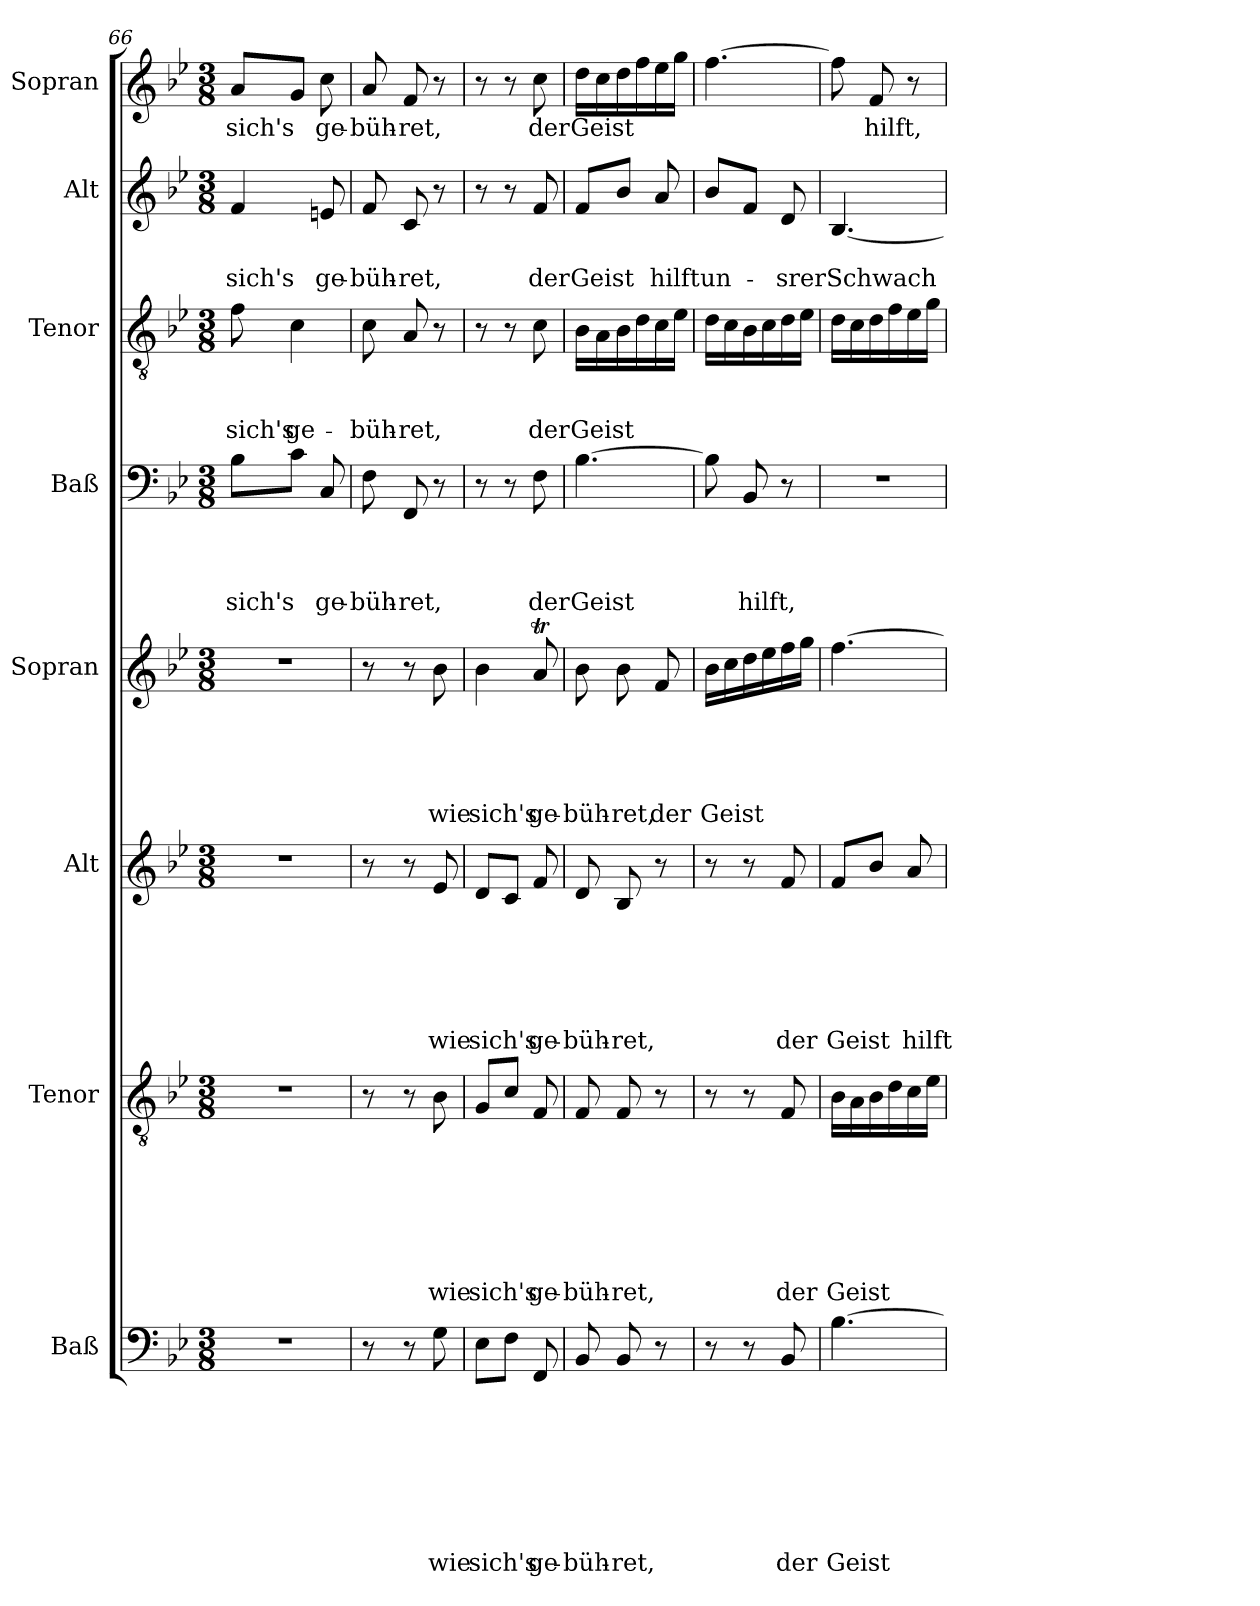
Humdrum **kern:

**kern	**text	**text	**text	**text	**text	**text	**text	**text	**kern	**text	**text	**text	**text	**text	**text	**text	**kern	**text	**text	**text	**text	**text	**text	**kern	**text	**text	**text	**text	**text	**kern	**text	**text	**text	**text	**kern	**text	**text	**text	**kern	**text	**text	**kern	**text
*part8	*part8	*part8	*part8	*part8	*part8	*part8	*part8	*part8	*part7	*part7	*part7	*part7	*part7	*part7	*part7	*part7	*part6	*part6	*part6	*part6	*part6	*part6	*part6	*part5	*part5	*part5	*part5	*part5	*part5	*part4	*part4	*part4	*part4	*part4	*part3	*part3	*part3	*part3	*part2	*part2	*part2	*part1	*part1
*staff8	*staff8	*staff8	*staff8	*staff8	*staff8	*staff8	*staff8	*staff8	*staff7	*staff7	*staff7	*staff7	*staff7	*staff7	*staff7	*staff7	*staff6	*staff6	*staff6	*staff6	*staff6	*staff6	*staff6	*staff5	*staff5	*staff5	*staff5	*staff5	*staff5	*staff4	*staff4	*staff4	*staff4	*staff4	*staff3	*staff3	*staff3	*staff3	*staff2	*staff2	*staff2	*staff1	*staff1
*I"Baß	*	*	*	*	*	*	*	*	*I"Tenor	*	*	*	*	*	*	*	*I"Alt	*	*	*	*	*	*	*I"Sopran	*	*	*	*	*	*I"Baß	*	*	*	*	*I"Tenor	*	*	*	*I"Alt	*	*	*I"Sopran	*
!!LO:PB:g=z
*clefF4	*	*	*	*	*	*	*	*	*clefGv2	*	*	*	*	*	*	*	*clefG2	*	*	*	*	*	*	*clefG2	*	*	*	*	*	*clefF4	*	*	*	*	*clefGv2	*	*	*	*clefG2	*	*	*clefG2	*
*k[b-e-]	*	*	*	*	*	*	*	*	*k[b-e-]	*	*	*	*	*	*	*	*k[b-e-]	*	*	*	*	*	*	*k[b-e-]	*	*	*	*	*	*k[b-e-]	*	*	*	*	*k[b-e-]	*	*	*	*k[b-e-]	*	*	*k[b-e-]	*
*B-:	*	*	*	*	*	*	*	*	*B-:	*	*	*	*	*	*	*	*B-:	*	*	*	*	*	*	*B-:	*	*	*	*	*	*B-:	*	*	*	*	*B-:	*	*	*	*B-:	*	*	*B-:	*
*M3/8	*	*	*	*	*	*	*	*	*M3/8	*	*	*	*	*	*	*	*M3/8	*	*	*	*	*	*	*M3/8	*	*	*	*	*	*M3/8	*	*	*	*	*M3/8	*	*	*	*M3/8	*	*	*M3/8	*
=66	=66	=66	=66	=66	=66	=66	=66	=66	=66	=66	=66	=66	=66	=66	=66	=66	=66	=66	=66	=66	=66	=66	=66	=66	=66	=66	=66	=66	=66	=66	=66	=66	=66	=66	=66	=66	=66	=66	=66	=66	=66	=66	=66
4.r	.	.	.	.	.	.	.	.	4.r	.	.	.	.	.	.	.	4.r	.	.	.	.	.	.	4.r	.	.	.	.	.	8B-!\L	.	.	.	sich's	8f!\	.	.	sich's	4f!/	.	sich's	8a!/L	sich's
.	.	.	.	.	.	.	.	.	.	.	.	.	.	.	.	.	.	.	.	.	.	.	.	.	.	.	.	.	.	8c!\J	.	.	.	.	4c!\	.	.	ge-	.	.	.	8g!/J	.
.	.	.	.	.	.	.	.	.	.	.	.	.	.	.	.	.	.	.	.	.	.	.	.	.	.	.	.	.	.	8C!/	.	.	.	ge-	.	.	.	.	8en!/	.	ge-	8cc!\	ge-
=67	=67	=67	=67	=67	=67	=67	=67	=67	=67	=67	=67	=67	=67	=67	=67	=67	=67	=67	=67	=67	=67	=67	=67	=67	=67	=67	=67	=67	=67	=67	=67	=67	=67	=67	=67	=67	=67	=67	=67	=67	=67	=67	=67
8r	.	.	.	.	.	.	.	.	8r	.	.	.	.	.	.	.	8r	.	.	.	.	.	.	8r	.	.	.	.	.	8F!\	.	.	.	-büh-	8c!\	.	.	-büh-	8f!/	.	-büh-	8a!/	-büh-
8r	.	.	.	.	.	.	.	.	8r	.	.	.	.	.	.	.	8r	.	.	.	.	.	.	8r	.	.	.	.	.	8FF!/	.	.	.	-ret,	8A!/	.	.	-ret,	8c!/	.	-ret,	8f!/	-ret,
8G!\	.	.	.	.	.	.	.	wie	8B-!\	.	.	.	.	.	.	wie	8e-!/	.	.	.	.	.	wie	8b-!\	.	.	.	.	wie	8r	.	.	.	.	8r	.	.	.	8r	.	.	8r	.
=68	=68	=68	=68	=68	=68	=68	=68	=68	=68	=68	=68	=68	=68	=68	=68	=68	=68	=68	=68	=68	=68	=68	=68	=68	=68	=68	=68	=68	=68	=68	=68	=68	=68	=68	=68	=68	=68	=68	=68	=68	=68	=68	=68
8E-!\L	.	.	.	.	.	.	.	sich's	8G!/L	.	.	.	.	.	.	sich's	8d!/L	.	.	.	.	.	sich's	4b-!\	.	.	.	.	sich's	8r	.	.	.	.	8r	.	.	.	8r	.	.	8r	.
8F!\J	.	.	.	.	.	.	.	.	8c!/J	.	.	.	.	.	.	.	8c!/J	.	.	.	.	.	.	.	.	.	.	.	.	8r	.	.	.	.	8r	.	.	.	8r	.	.	8r	.
8FF!/	.	.	.	.	.	.	.	ge-	8F!/	.	.	.	.	.	.	ge-	8f!/	.	.	.	.	.	ge-	8at!/	.	.	.	.	ge-	8F!\	.	.	.	der	8c!\	.	.	der	8f!/	.	der	8cc!\	der
=69	=69	=69	=69	=69	=69	=69	=69	=69	=69	=69	=69	=69	=69	=69	=69	=69	=69	=69	=69	=69	=69	=69	=69	=69	=69	=69	=69	=69	=69	=69	=69	=69	=69	=69	=69	=69	=69	=69	=69	=69	=69	=69	=69
8BB-!/	.	.	.	.	.	.	.	-büh-	8F!/	.	.	.	.	.	.	-büh-	8d!/	.	.	.	.	.	-büh-	8b-!\	.	.	.	.	-büh-	[4.B-!\	.	.	.	Geist	16B-!\LL	.	.	Geist	8f!/L	.	Geist	16dd!\LL	Geist
.	.	.	.	.	.	.	.	.	.	.	.	.	.	.	.	.	.	.	.	.	.	.	.	.	.	.	.	.	.	.	.	.	.	.	16A!\	.	.	.	.	.	.	16cc!\	.
8BB-!/	.	.	.	.	.	.	.	-ret,	8F!/	.	.	.	.	.	.	-ret,	8B-!/	.	.	.	.	.	-ret,	8b-!\	.	.	.	.	-ret,	.	.	.	.	.	16B-!\	.	.	.	8b-!/J	.	.	16dd!\	.
.	.	.	.	.	.	.	.	.	.	.	.	.	.	.	.	.	.	.	.	.	.	.	.	.	.	.	.	.	.	.	.	.	.	.	16d!\	.	.	.	.	.	.	16ff!\	.
8r	.	.	.	.	.	.	.	.	8r	.	.	.	.	.	.	.	8r	.	.	.	.	.	.	8f!/	.	.	.	.	der	.	.	.	.	.	16c!\	.	.	.	8a!/	.	hilft	16ee-!\	.
.	.	.	.	.	.	.	.	.	.	.	.	.	.	.	.	.	.	.	.	.	.	.	.	.	.	.	.	.	.	.	.	.	.	.	16e-!\JJ	.	.	.	.	.	.	16gg!\JJ	.
=70	=70	=70	=70	=70	=70	=70	=70	=70	=70	=70	=70	=70	=70	=70	=70	=70	=70	=70	=70	=70	=70	=70	=70	=70	=70	=70	=70	=70	=70	=70	=70	=70	=70	=70	=70	=70	=70	=70	=70	=70	=70	=70	=70
8r	.	.	.	.	.	.	.	.	8r	.	.	.	.	.	.	.	8r	.	.	.	.	.	.	16b-!\LL	.	.	.	.	Geist	8B-!\]	.	.	.	.	16d!\LL	.	.	.	8b-!/L	.	un-	[4.ff!\	.
.	.	.	.	.	.	.	.	.	.	.	.	.	.	.	.	.	.	.	.	.	.	.	.	16cc!\	.	.	.	.	.	.	.	.	.	.	16c!\	.	.	.	.	.	.	.	.
8r	.	.	.	.	.	.	.	.	8r	.	.	.	.	.	.	.	8r	.	.	.	.	.	.	16dd!\	.	.	.	.	.	8BB-!/	.	.	.	hilft,	16B-!\	.	.	.	8f!/J	.	.	.	.
.	.	.	.	.	.	.	.	.	.	.	.	.	.	.	.	.	.	.	.	.	.	.	.	16ee-!\	.	.	.	.	.	.	.	.	.	.	16c!\	.	.	.	.	.	.	.	.
8BB-!/	.	.	.	.	.	.	.	der	8F!/	.	.	.	.	.	.	der	8f!/	.	.	.	.	.	der	16ff!\	.	.	.	.	.	8r	.	.	.	.	16d!\	.	.	.	8d!/	.	-srer	.	.
.	.	.	.	.	.	.	.	.	.	.	.	.	.	.	.	.	.	.	.	.	.	.	.	16gg!\JJ	.	.	.	.	.	.	.	.	.	.	16e-!\JJ	.	.	.	.	.	.	.	.
=71	=71	=71	=71	=71	=71	=71	=71	=71	=71	=71	=71	=71	=71	=71	=71	=71	=71	=71	=71	=71	=71	=71	=71	=71	=71	=71	=71	=71	=71	=71	=71	=71	=71	=71	=71	=71	=71	=71	=71	=71	=71	=71	=71
[4.B-!\	.	.	.	.	.	.	.	Geist	16B-!\LL	.	.	.	.	.	.	Geist	8f!/L	.	.	.	.	.	Geist	[4.ff!\	.	.	.	.	.	4.r	.	.	.	.	16d!\LL	.	.	.	[4.B-!/	.	Schwach-	8ff!\]	.
.	.	.	.	.	.	.	.	.	16A!\	.	.	.	.	.	.	.	.	.	.	.	.	.	.	.	.	.	.	.	.	.	.	.	.	.	16c!\	.	.	.	.	.	.	.	.
.	.	.	.	.	.	.	.	.	16B-!\	.	.	.	.	.	.	.	8b-!/J	.	.	.	.	.	.	.	.	.	.	.	.	.	.	.	.	.	16d!\	.	.	.	.	.	.	8f!/	hilft,
.	.	.	.	.	.	.	.	.	16d!\	.	.	.	.	.	.	.	.	.	.	.	.	.	.	.	.	.	.	.	.	.	.	.	.	.	16f!\	.	.	.	.	.	.	.	.
.	.	.	.	.	.	.	.	.	16c!\	.	.	.	.	.	.	.	8a!/	.	.	.	.	.	hilft	.	.	.	.	.	.	.	.	.	.	.	16e-!\	.	.	.	.	.	.	8r	.
.	.	.	.	.	.	.	.	.	16e-!\JJ	.	.	.	.	.	.	.	.	.	.	.	.	.	.	.	.	.	.	.	.	.	.	.	.	.	16g!\JJ	.	.	.	.	.	.	.	.
=	=	=	=	=	=	=	=	=	=	=	=	=	=	=	=	=	=	=	=	=	=	=	=	=	=	=	=	=	=	=	=	=	=	=	=	=	=	=	=	=	=	=	=
*-	*-	*-	*-	*-	*-	*-	*-	*-	*-	*-	*-	*-	*-	*-	*-	*-	*-	*-	*-	*-	*-	*-	*-	*-	*-	*-	*-	*-	*-	*-	*-	*-	*-	*-	*-	*-	*-	*-	*-	*-	*-	*-	*-
